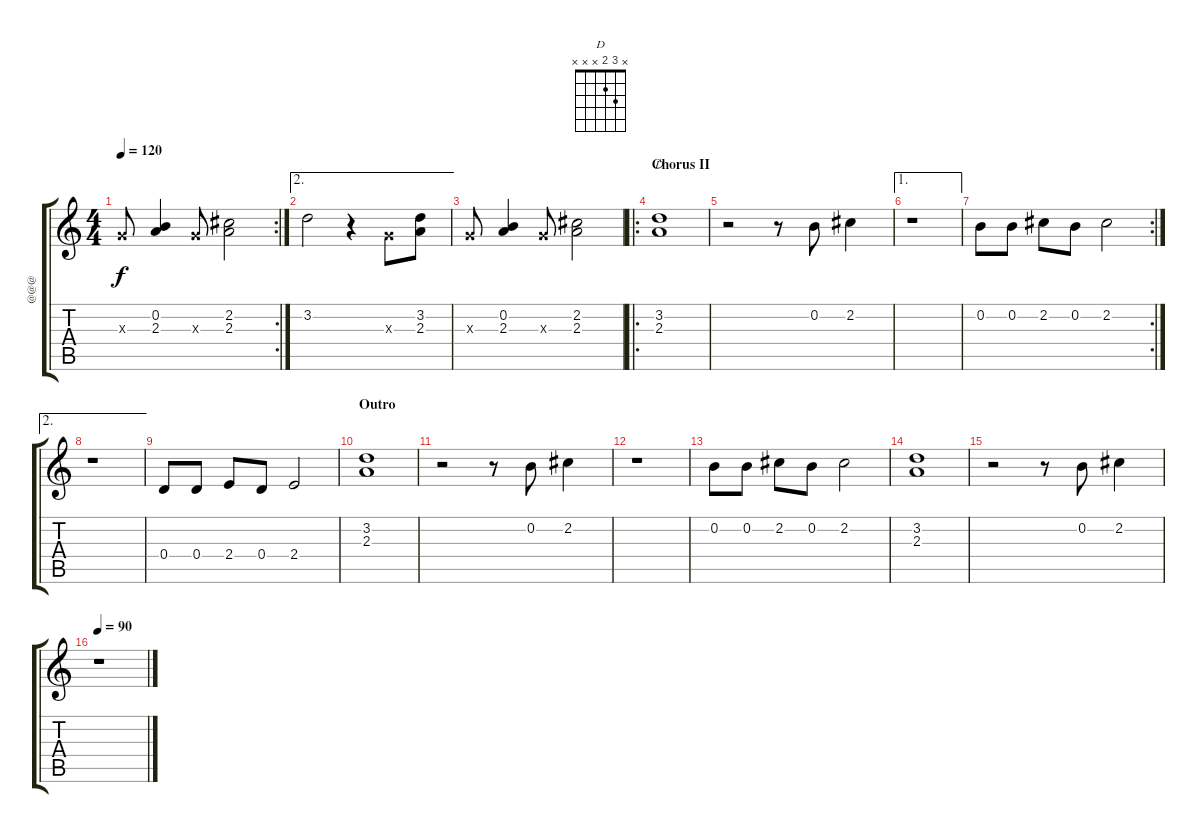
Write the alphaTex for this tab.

\track ("@@@" "@@@") {instrument acousticguitarnylon}
\staff {score tabs}
\tuning (E4 B3 G3 D3 A2 E2) {hide}
\chord ("D" x 3 2 x x x)
\rc 2
\ts (4 4)
\tempo 120
\clef g2
\ks c
0.3{x}.8{dy f} (0.2 2.3).4 0.3{x}.8 (2.2 2.3).2 |
\ae 2
3.2.2 r.4 0.3{x}.8 (3.2 2.3).8 |
0.3{x}.8 (0.2 2.3).4 0.3{x}.8 (2.2 2.3).2 |
\ro
\section ("" "Chorus II")
(3.2 2.3).1{ch "D"} |
r.2 r.8 0.2.8 2.2.4 |
\ae 1
r.1 |
\rc 2
0.2.8 0.2.8 2.2.8 0.2.8 2.2.2 |
\ae 2
r.1 |
0.4.8 0.4.8 2.4.8 0.4.8 2.4.2 |
\section ("" "Outro")
(3.2 2.3).1 |
r.2 r.8 0.2.8 2.2.4 |
r.1 |
0.2.8 0.2.8 2.2.8 0.2.8 2.2.2 |
(3.2 2.3).1 |
r.2 r.8 0.2.8 2.2.4 |
\tempo 90
r.1
